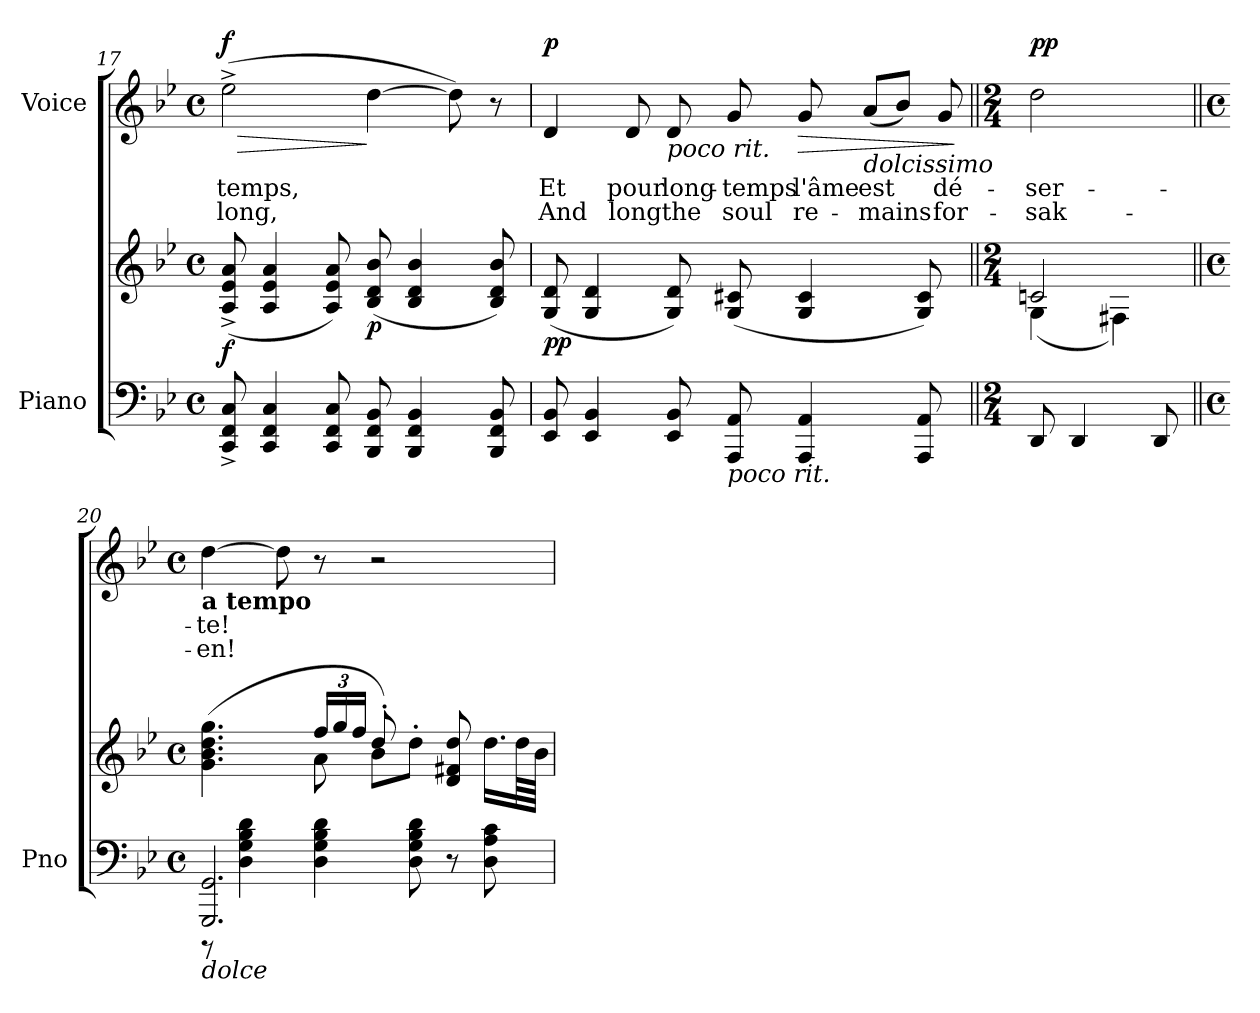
**kern	**kern	**dynam	**kern	**text	**text	**dynam
*part2	*part2	*part2	*part1	*part1	*part1	*part1
*staff3	*staff2	*staff2/3	*staff1	*staff1	*staff1	*staff1
*I"Piano	*	*	*I"Voice	*	*	*
*I'Pno	*	*	*	*	*	*
!!LO:LB:g=z
*clefF4	*clefG2	*	*clefG2	*	*	*
*k[b-e-]	*k[b-e-]	*	*k[b-e-]	*	*	*
*M4/4	*M4/4	*	*M4/4	*	*	*
*met(c)	*met(c)	*	*met(c)	*	*	*
=17	=17	=17	=17	=17	=17	=17
!	!	!LO:DY:b	!	!LO:LY:b	!LO:LY:b	!LO:HP:b
!	!	!	!	!	!	!LO:DY:n=1:b
8CC/^ 8FF/^ 8C/^	(8A/^ 8e-/^ 8a/^	f	(2ee-^\	-temps,	long,	> f
4CC/ 4FF/ 4C/	4A/ 4e-/ 4a/	.	.	.	.	.
8CC/ 8FF/ 8C/	8A/ 8e-/ 8a/)	.	.	.	.	.
!	!	!LO:DY:b	!	!	!	!
8BBB-/ 8FF/ 8BB-/	(8B-/ 8d/ 8b-/	p	[4dd\	.	.	]
4BBB-/ 4FF/ 4BB-/	4B-/ 4d/ 4b-/	.	.	.	.	.
.	.	.	8dd\])	.	.	.
8BBB-/ 8FF/ 8BB-/	8B-/ 8d/ 8b-/)	.	8r	.	.	.
=18	=18	=18	=18	=18	=18	=18
!	!	!LO:DY:b	!	!LO:LY:b	!LO:LY:b	!LO:DY:b
8EE-/ 8BB-/	(8G/ 8d/	pp	4d/	Et	And	p
4EE-/ 4BB-/	4G/ 4d/	.	.	.	.	.
!	!	!	!	!LO:LY:b	!LO:LY:b	!
.	.	.	8d/	pour	long	.
!	!	!	!LO:TX:b:i:t=poco rit.	!	!	!
!	!	!	!	!LO:LY:b	!LO:LY:b	!
8EE-/ 8BB-/	8G/ 8d/)	.	8d/	long-	the	.
!LO:TX:b:i:t=poco rit.	!	!	!	!	!	!
!	!	!	!	!LO:LY:b	!LO:LY:b	!
8AAA/ 8AA/	(8G/ 8c#X/	.	8g/	-temps	soul	.
!	!	!	!	!LO:LY:b	!LO:LY:b	!LO:HP:b
4AAA/ 4AA/	4G/ 4c#/	.	8g/	l'âme	re-	>
*	*	*	*Xtuplet	*	*	*
!	!	!	!LO:TX:b:i:t=dolcissimo	!	!	!
!	!	!	!	!LO:LY:b	!LO:LY:b	!
.	.	.	(12a/L	est	-mains	.
.	.	.	12b-/J)	.	.	.
8AAA/ 8AA/	8G/ 8c#/)	.	.	.	.	.
!	!	!	!	!LO:LY:b	!LO:LY:b	!
.	.	.	12g/	dé-	for-	.
.	.	.	.	.	.	]
=19||	=19||	=19||	=19||	=19||	=19||	=19||
*M2/4	*M2/4	*	*M2/4	*	*	*
*	*^	*	*	*	*	*
!	!	!	!	!	!LO:LY:b	!LO:LY:b	!LO:DY:b
8DD/	2cn/	(4G\	.	2dd\	-ser-	-sak-	pp
4DD/	.	.	.	.	.	.	.
.	.	4F#X\)	.	.	.	.	.
8DD/	.	.	.	.	.	.	.
!!LO:PB:g=z
=20||	=20||	=20||	=20||	=20||	=20||	=20||	=20||
*M4/4	*M4/4	*	*	*M4/4	*	*	*
*met(c)	*met(c)	*	*	*met(c)	*	*	*
*^	*	*	*	*	*	*	*
!	!	!	!	!	!LO:TX:b:B:t=a tempo	!	!	!
!LO:TX:b:i:t=dolce	!	!	!	!	!	!	!	!
!	!	!	!	!	!	!LO:LY:b	!LO:LY:b	!
2.GGG/ 2.GG/	8r	(4.g\ 4.b-\ 4.dd\ 4.gg\	4.ryy	.	[4dd\	-te!	-en!	.
.	4D\ 4G\ 4B-\ 4d\	.	.	.	.	.	.	.
.	.	.	.	.	8dd\]	.	.	.
*	*	*Xbrackettup	*	*	*	*	*	*
.	4D\ 4G\ 4B-\ 4d\	24ff/LL	8a\	.	8r	.	.	.
.	.	24gg/	.	.	.	.	.	.
.	.	24ff/JJ	.	.	.	.	.	.
.	.	8dd'/)	8b-\L	.	2r	.	.	.
.	8D\ 8G\ 8B-\ 8d\	8ryy	8dd'>\J	.	.	.	.	.
4ryy	8r	8d/ 8f#X/ 8dd/	4ryy	.	.	.	.	.
.	8D\ 8A\ 8c\	16.dd\LL	.	.	.	.	.	.
.	.	64dd\LL	.	.	.	.	.	.
.	.	64b-\JJJJ	.	.	.	.	.	.
*v	*v	*	*	*	*	*	*	*
*	*v	*v	*	*	*	*	*
=	=	=	=	=	=	=
*-	*-	*-	*-	*-	*-	*-
